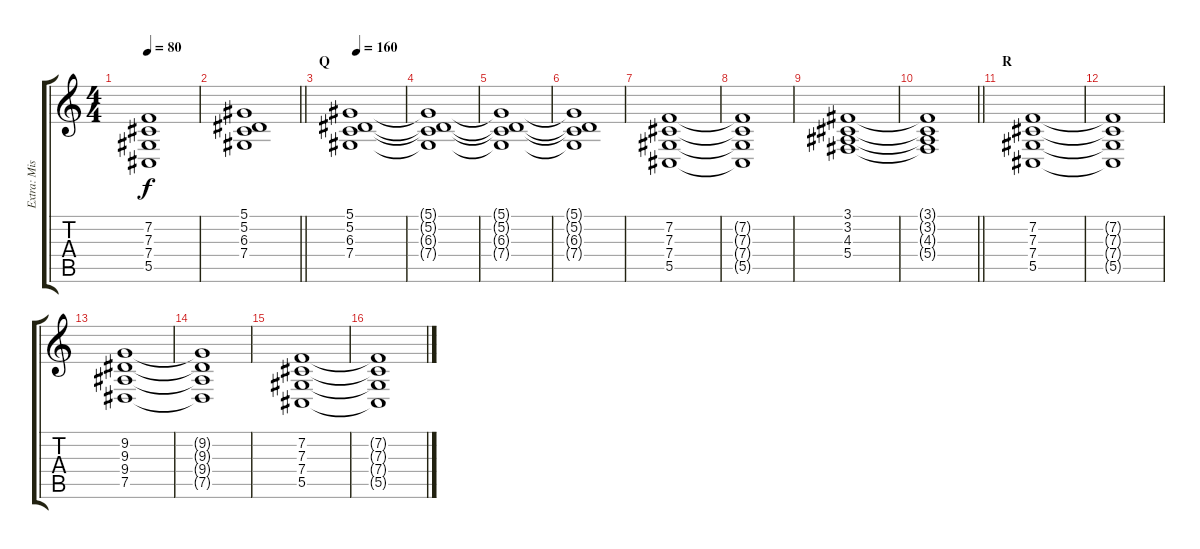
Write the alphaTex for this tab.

\track ("Extra: Misc" "Extra: Mis") {instrument pad4choir}
\staff {score tabs}
\tuning (Eb4 Bb3 Gb3 Db3 Ab2 Eb2) {hide}
\ts (4 4)
\tempo 80
\clef g2
\ks c
(7.2 7.3 7.4 5.5).1{dy f} |
\barLineRight lightlight
(5.1 5.2 6.3 7.4).1 |
\section ("" "Q")
\tempo 160
(5.1 5.2 6.3 7.4).1 |
(5.1{t} 5.2{t} 6.3{t} 7.4{t}).1 |
(5.1{t} 5.2{t} 6.3{t} 7.4{t}).1 |
(5.1{t} 5.2{t} 6.3{t} 7.4{t}).1 |
(7.2 7.3 7.4 5.5).1 |
(7.2{t} 7.3{t} 7.4{t} 5.5{t}).1 |
(3.1 3.2 4.3 5.4).1 |
\barLineRight lightlight
(3.1{t} 3.2{t} 4.3{t} 5.4{t}).1 |
\section ("" "R")
(7.2 7.3 7.4 5.5).1 |
(7.2{t} 7.3{t} 7.4{t} 5.5{t}).1 |
(9.2 9.3 9.4 7.5).1 |
(9.2{t} 9.3{t} 9.4{t} 7.5{t}).1 |
(7.2 7.3 7.4 5.5).1 |
(7.2{t} 7.3{t} 7.4{t} 5.5{t}).1
